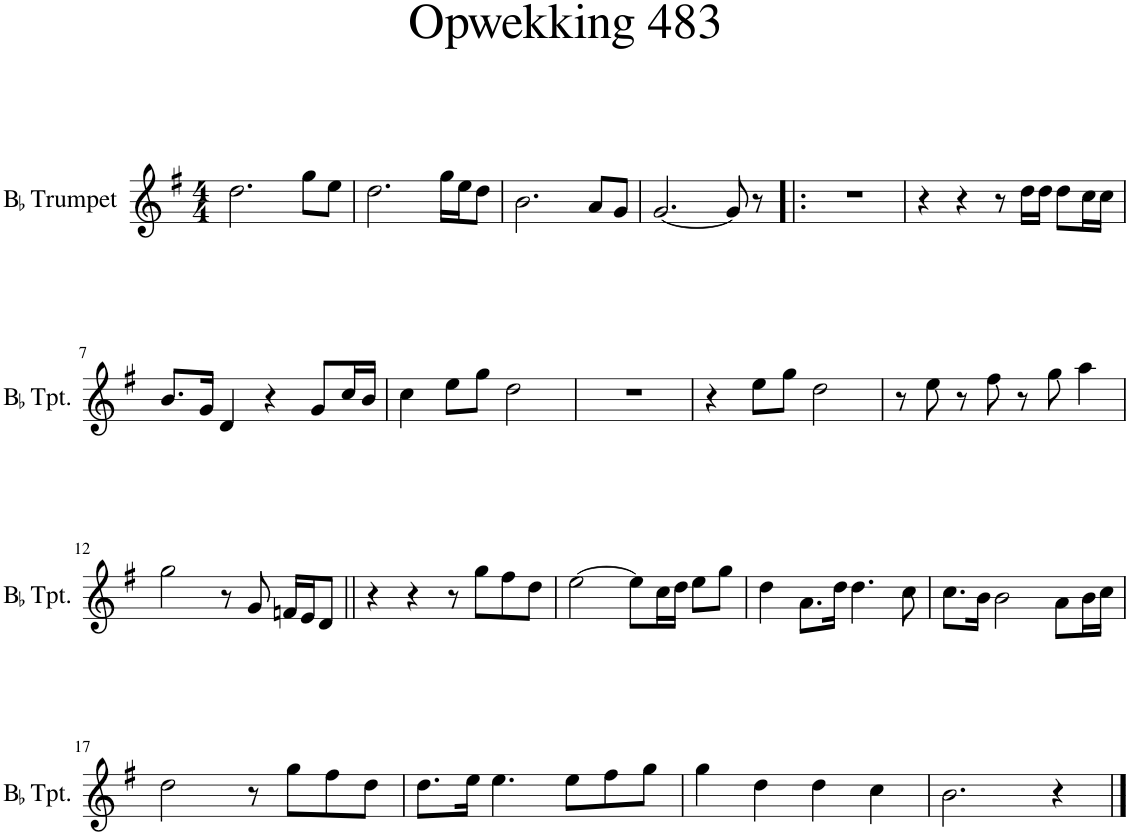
**kern
*part1
*staff1
*I"BaccidentalFlat Trumpet
*I'BaccidentalFlat Tpt.
*clefG2
*Trd1c2
*k[f#]
*M4/4
=1
2.dd\
8gg\L
8ee\J
=2
2.dd\
16gg\LL
16ee\J
8dd\J
=3
2.b\
8a/L
8g/J
=4
[2.g/
8g/]
8r
=5!|:
1r
=6
4r
4r
8r
16dd\LL
16dd\JJ
8dd\L
16cc\L
16cc\JJ
!!LO:LB:g=z
=7
8.b/L
16g/Jk
4d/
4r
8g/L
16cc/L
16b/JJ
=8
4cc\
8ee\L
8gg\J
2dd\
=9
1r
=10
4r
8ee\L
8gg\J
2dd\
=11
8r
8ee\
8r
8ff#\
8r
8gg\
4aa\
!!LO:LB:g=z
=12
2gg\
8r
8g/
16fn/LL
16e/J
8d/J
=13||
4r
4r
8r
8gg\L
8ff#\
8dd\J
=14
[2ee\
8ee\L]
16cc\L
16dd\JJ
8ee\L
8gg\J
=15
4dd\
8.a\L
16dd\Jk
4.dd\
8cc\
=16
8.cc\L
16b\Jk
2b\
8a\L
16b\L
16cc\JJ
!!LO:LB:g=z
=17
2dd\
8r
8gg\L
8ff#\
8dd\J
=18
8.dd\L
16ee\Jk
4.ee\
8ee\L
8ff#\
8gg\J
=19
4gg\
4dd\
4dd\
4cc\
=20
2.b\
4r
==
*-
